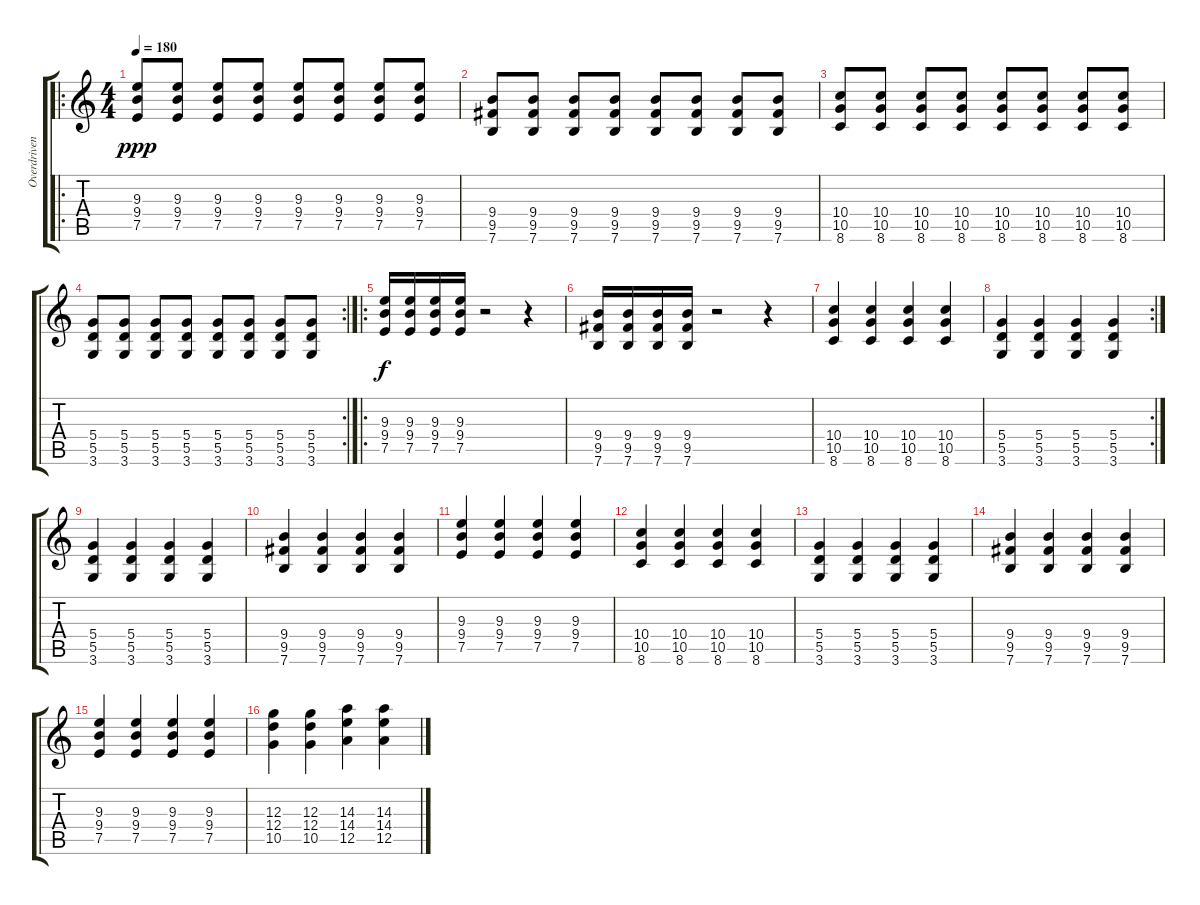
\track ("Overdriven" "Overdriven") {instrument overdrivenguitar}
\staff {score tabs}
\tuning (E4 B3 G3 D3 A2 E2) {hide}
\ro
\ts (4 4)
\tempo 180
\clef g2
\ks c
(9.3 9.4 7.5).8{dy ppp} (9.3 9.4 7.5).8 (9.3 9.4 7.5).8 (9.3 9.4 7.5).8 (9.3 9.4 7.5).8 (9.3 9.4 7.5).8 (9.3 9.4 7.5).8 (9.3 9.4 7.5).8 |
(9.4 9.5 7.6).8 (9.4 9.5 7.6).8 (9.4 9.5 7.6).8 (9.4 9.5 7.6).8 (9.4 9.5 7.6).8 (9.4 9.5 7.6).8 (9.4 9.5 7.6).8 (9.4 9.5 7.6).8 |
(10.4 10.5 8.6).8 (10.4 10.5 8.6).8 (10.4 10.5 8.6).8 (10.4 10.5 8.6).8 (10.4 10.5 8.6).8 (10.4 10.5 8.6).8 (10.4 10.5 8.6).8 (10.4 10.5 8.6).8 |
\rc 2
(5.4 5.5 3.6).8 (5.4 5.5 3.6).8 (5.4 5.5 3.6).8 (5.4 5.5 3.6).8 (5.4 5.5 3.6).8 (5.4 5.5 3.6).8 (5.4 5.5 3.6).8 (5.4 5.5 3.6).8 |
\ro
(9.3 9.4 7.5).16{dy f} (9.3 9.4 7.5).16 (9.3 9.4 7.5).16 (9.3 9.4 7.5).16 r.2 r.4 |
(9.4 9.5 7.6).16 (9.4 9.5 7.6).16 (9.4 9.5 7.6).16 (9.4 9.5 7.6).16 r.2 r.4 |
(10.4 10.5 8.6).4 (10.4 10.5 8.6).4 (10.4 10.5 8.6).4 (10.4 10.5 8.6).4 |
\rc 2
(5.4 5.5 3.6).4 (5.4 5.5 3.6).4 (5.4 5.5 3.6).4 (5.4 5.5 3.6).4 |
(5.4 5.5 3.6).4 (5.4 5.5 3.6).4 (5.4 5.5 3.6).4 (5.4 5.5 3.6).4 |
(9.4 9.5 7.6).4 (9.4 9.5 7.6).4 (9.4 9.5 7.6).4 (9.4 9.5 7.6).4 |
(9.3 9.4 7.5).4 (9.3 9.4 7.5).4 (9.3 9.4 7.5).4 (9.3 9.4 7.5).4 |
(10.4 10.5 8.6).4 (10.4 10.5 8.6).4 (10.4 10.5 8.6).4 (10.4 10.5 8.6).4 |
(5.4 5.5 3.6).4 (5.4 5.5 3.6).4 (5.4 5.5 3.6).4 (5.4 5.5 3.6).4 |
(9.4 9.5 7.6).4 (9.4 9.5 7.6).4 (9.4 9.5 7.6).4 (9.4 9.5 7.6).4 |
(9.3 9.4 7.5).4 (9.3 9.4 7.5).4 (9.3 9.4 7.5).4 (9.3 9.4 7.5).4 |
(12.3 12.4 10.5).4 (12.3 12.4 10.5).4 (14.3 14.4 12.5).4 (14.3 14.4 12.5).4
